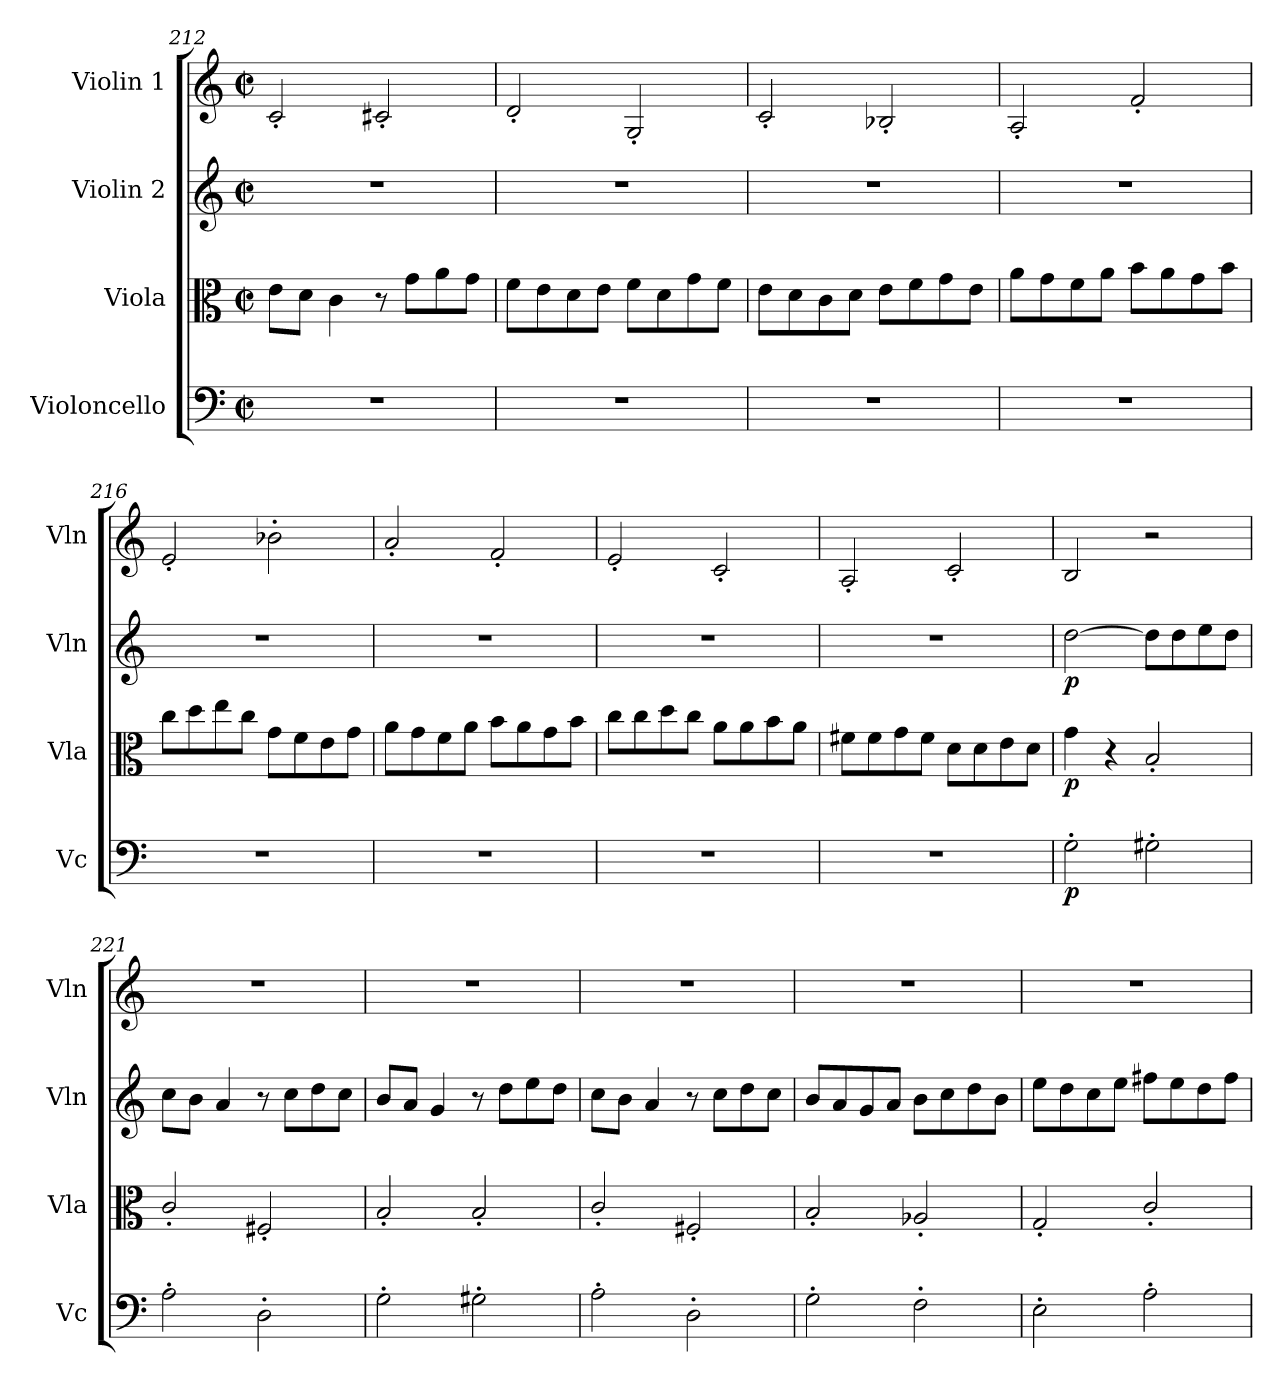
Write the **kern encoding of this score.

**kern	**dynam	**kern	**dynam	**kern	**dynam	**kern
*part4	*part4	*part3	*part3	*part2	*part2	*part1
*staff4	*staff4	*staff3	*staff3	*staff2	*staff2	*staff1
*I"Violoncello	*	*I"Viola	*	*I"Violin 2	*	*I"Violin 1
*I'Vc	*	*I'Vla	*	*I'Vln	*	*I'Vln
*clefF4	*	*clefC3	*	*clefG2	*	*clefG2
*k[]	*	*k[]	*	*k[]	*	*k[]
*M2/2	*	*M2/2	*	*M2/2	*	*M2/2
*met(c|)	*	*met(c|)	*	*met(c|)	*	*met(c|)
=212	=212	=212	=212	=212	=212	=212
1r	.	8e\L	.	1r	.	2c'/
.	.	8d\J	.	.	.	.
.	.	4c\	.	.	.	.
.	.	8r	.	.	.	2c#X'/
.	.	8g\L	.	.	.	.
.	.	8a\	.	.	.	.
.	.	8g\J	.	.	.	.
=213	=213	=213	=213	=213	=213	=213
1r	.	8f\L	.	1r	.	2d'/
.	.	8e\	.	.	.	.
.	.	8d\	.	.	.	.
.	.	8e\J	.	.	.	.
.	.	8f\L	.	.	.	2G'/
.	.	8d\	.	.	.	.
.	.	8g\	.	.	.	.
.	.	8f\J	.	.	.	.
=214	=214	=214	=214	=214	=214	=214
1r	.	8e\L	.	1r	.	2c'/
.	.	8d\	.	.	.	.
.	.	8c\	.	.	.	.
.	.	8d\J	.	.	.	.
.	.	8e\L	.	.	.	2B-X'/
.	.	8f\	.	.	.	.
.	.	8g\	.	.	.	.
.	.	8e\J	.	.	.	.
=215	=215	=215	=215	=215	=215	=215
1r	.	8a\L	.	1r	.	2A'/
.	.	8g\	.	.	.	.
.	.	8f\	.	.	.	.
.	.	8a\J	.	.	.	.
.	.	8b\L	.	.	.	2f'/
.	.	8a\	.	.	.	.
.	.	8g\	.	.	.	.
.	.	8b\J	.	.	.	.
=216	=216	=216	=216	=216	=216	=216
1r	.	8cc\L	.	1r	.	2e'/
.	.	8dd\	.	.	.	.
.	.	8ee\	.	.	.	.
.	.	8cc\J	.	.	.	.
.	.	8g\L	.	.	.	2b-X'\
.	.	8f\	.	.	.	.
.	.	8e\	.	.	.	.
.	.	8g\J	.	.	.	.
!!LO:LB:g=z
=217	=217	=217	=217	=217	=217	=217
1r	.	8a\L	.	1r	.	2a'/
.	.	8g\	.	.	.	.
.	.	8f\	.	.	.	.
.	.	8a\J	.	.	.	.
.	.	8b\L	.	.	.	2f'/
.	.	8a\	.	.	.	.
.	.	8g\	.	.	.	.
.	.	8b\J	.	.	.	.
=218	=218	=218	=218	=218	=218	=218
1r	.	8cc\L	.	1r	.	2e'/
.	.	8cc\	.	.	.	.
.	.	8dd\	.	.	.	.
.	.	8cc\J	.	.	.	.
.	.	8a\L	.	.	.	2c'/
.	.	8a\	.	.	.	.
.	.	8b\	.	.	.	.
.	.	8a\J	.	.	.	.
!!LO:PB:g=z
=219	=219	=219	=219	=219	=219	=219
1r	.	8f#X\L	.	1r	.	2A'/
.	.	8f#\	.	.	.	.
.	.	8g\	.	.	.	.
.	.	8f#\J	.	.	.	.
.	.	8d\L	.	.	.	2c'/
.	.	8d\	.	.	.	.
.	.	8e\	.	.	.	.
.	.	8d\J	.	.	.	.
=220	=220	=220	=220	=220	=220	=220
!	!LO:DY:b	!	!LO:DY:b	!	!LO:DY:b	!
2G'\	p	4g\	p	[>2dd\	p	2B/
.	.	4r	.	.	.	.
2G#X'\	.	2B'/	.	8dd\L]	.	2r
.	.	.	.	8dd\	.	.
.	.	.	.	8ee\	.	.
.	.	.	.	8dd\J	.	.
=221	=221	=221	=221	=221	=221	=221
2A'\	.	2c'/	.	8cc\L	.	1r
.	.	.	.	8b\J	.	.
.	.	.	.	4a/	.	.
2D'\	.	2F#X'/	.	8r	.	.
.	.	.	.	8cc\L	.	.
.	.	.	.	8dd\	.	.
.	.	.	.	8cc\J	.	.
=222	=222	=222	=222	=222	=222	=222
2G'\	.	2B'/	.	8b/L	.	1r
.	.	.	.	8a/J	.	.
.	.	.	.	4g/	.	.
2G#X'\	.	2B'/	.	8r	.	.
.	.	.	.	8dd\L	.	.
.	.	.	.	8ee\	.	.
.	.	.	.	8dd\J	.	.
=223	=223	=223	=223	=223	=223	=223
2A'\	.	2c'/	.	8cc\L	.	1r
.	.	.	.	8b\J	.	.
.	.	.	.	4a/	.	.
2D'\	.	2F#X'/	.	8r	.	.
.	.	.	.	8cc\L	.	.
.	.	.	.	8dd\	.	.
.	.	.	.	8cc\J	.	.
=224	=224	=224	=224	=224	=224	=224
2G'\	.	2B'/	.	8b/L	.	1r
.	.	.	.	8a/	.	.
.	.	.	.	8g/	.	.
.	.	.	.	8a/J	.	.
2F'\	.	2A-X'/	.	8b\L	.	.
.	.	.	.	8cc\	.	.
.	.	.	.	8dd\	.	.
.	.	.	.	8b\J	.	.
!!LO:LB:g=z
=225	=225	=225	=225	=225	=225	=225
2E'\	.	2G'/	.	8ee\L	.	1r
.	.	.	.	8dd\	.	.
.	.	.	.	8cc\	.	.
.	.	.	.	8ee\J	.	.
2A'\	.	2c'/	.	8ff#X\L	.	.
.	.	.	.	8ee\	.	.
.	.	.	.	8dd\	.	.
.	.	.	.	8ff#\J	.	.
=	=	=	=	=	=	=
*-	*-	*-	*-	*-	*-	*-
